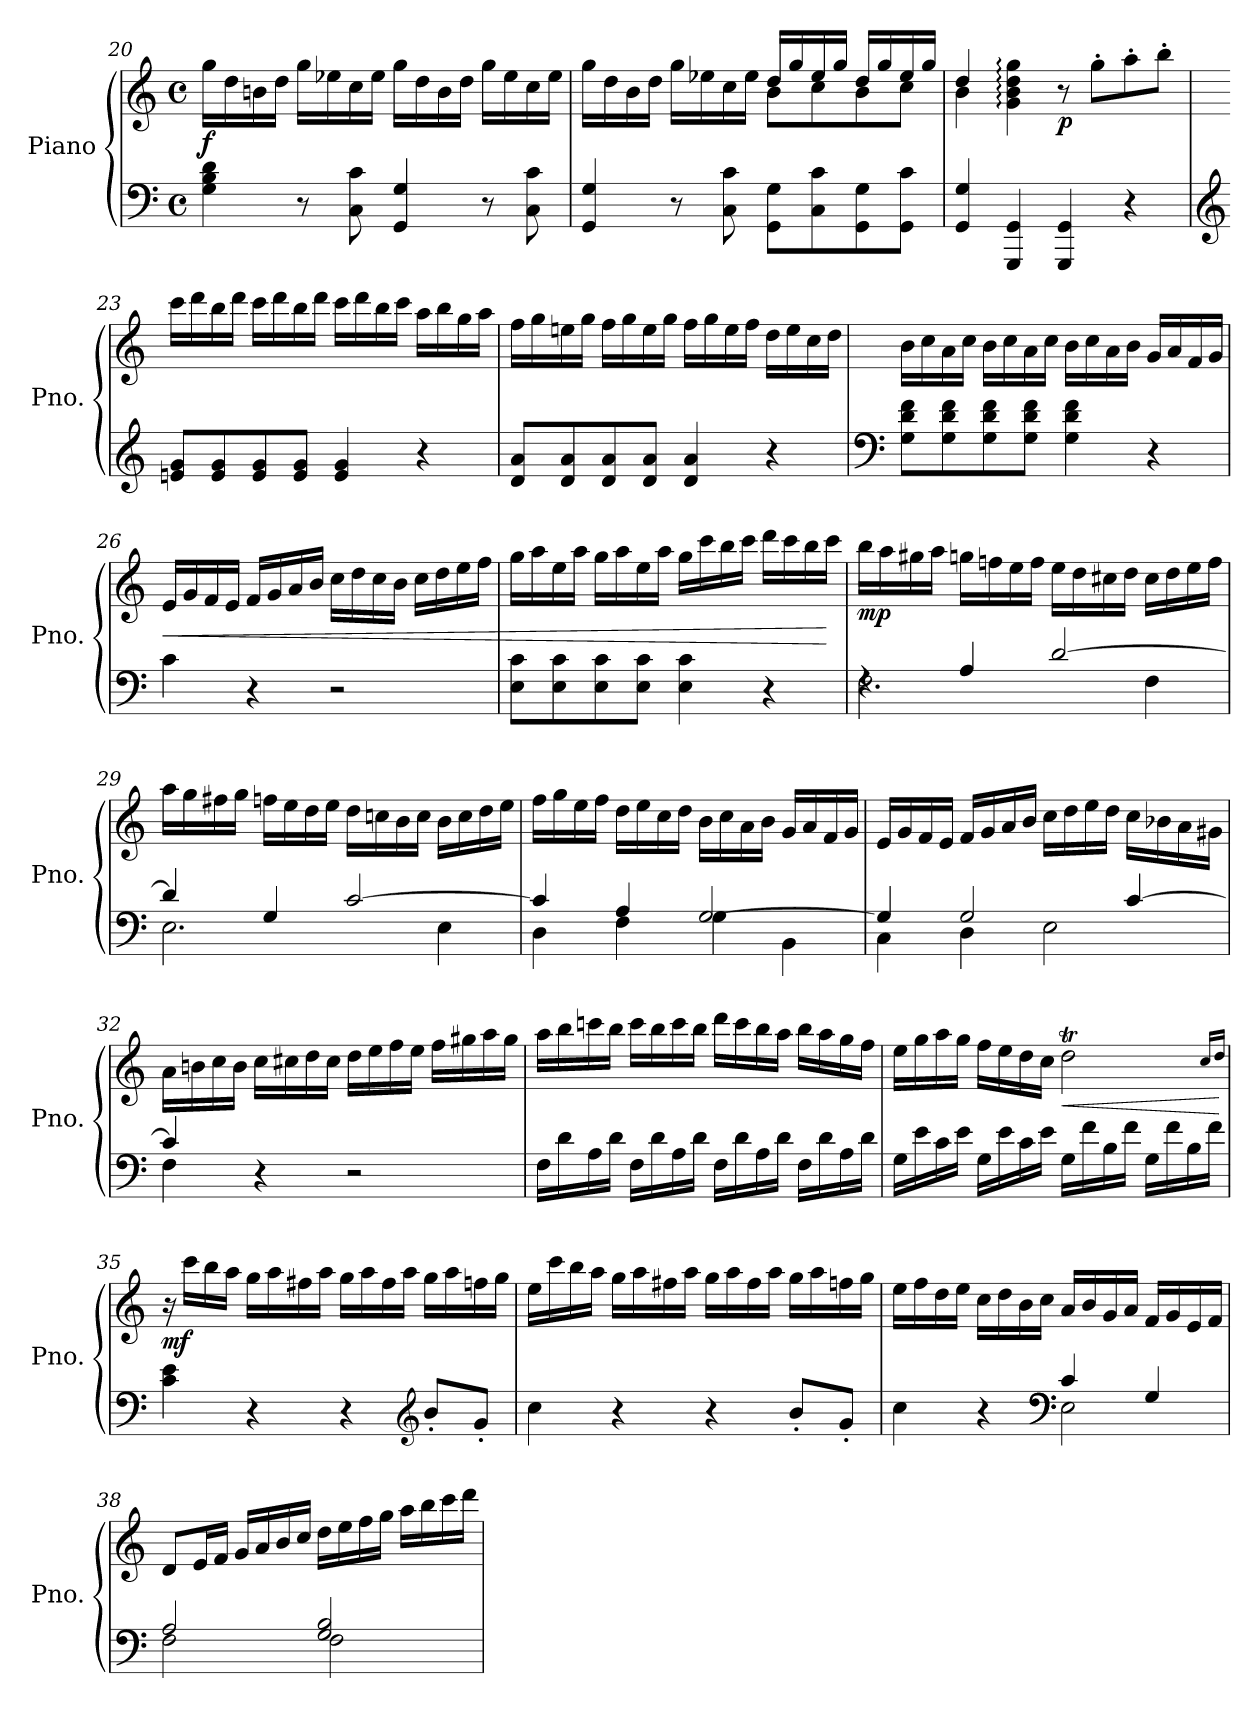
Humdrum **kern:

**kern	**kern	**dynam
*part1	*part1	*part1
*staff2	*staff1	*staff1/2
*I"Piano	*	*
*I'Pno.	*	*
*clefF4	*clefG2	*
*k[]	*k[]	*
*M4/4	*M4/4	*
*met(c)	*met(c)	*
=20	=20	=20
!	!	!LO:DY:b
4G\ 4B\ 4d\	16gg\LL	f
.	16dd\	.
.	16bn\	.
.	16dd\JJ	.
8r	16gg\LL	.
.	16ee-X\	.
8C\ 8c\	16cc\	.
.	16ee-\JJ	.
4GG/ 4G/	16gg\LL	.
.	16dd\	.
.	16b\	.
.	16dd\JJ	.
8r	16gg\LL	.
.	16ee-\	.
8C\ 8c\	16cc\	.
.	16ee-\JJ	.
!!LO:LB:g=z
=21	=21	=21
*	*^	*
4GG/ 4G/	16gg\LL	2ryy	.
.	16dd\	.	.
.	16b\	.	.
.	16dd\JJ	.	.
8r	16gg\LL	.	.
.	16ee-X\	.	.
8C\ 8c\	16cc\	.	.
.	16ee-\JJ	.	.
8GG\ 8G\L	8b\L	16dd/LL	.
.	.	16gg/	.
8C\ 8c\	8cc\	16ee-/	.
.	.	16gg/JJ	.
8GG\ 8G\	8b\	16dd/LL	.
.	.	16gg/	.
8GG\ 8c\J	8cc\J	16ee-/	.
.	.	16gg/JJ	.
=22	=22	=22	=22
4GG/ 4G/	4b\	4dd/	.
4GGG/ 4GG/	4g\: 4b\: 4dd\: 4gg\:	2.ryy	.
!	!	!	!LO:DY:b
4GGG/ 4GG/	8r	.	p
*	*MM115	*	*
.	8gg'\L	.	.
4r	8aa'\	.	.
.	8bb'\J	.	.
*	*v	*v	*
=23	=23	=23
*clefG2	*	*
*	*MM120	*
8en/ 8g/L	16ccc\LL	.
.	16ddd\	.
8e/ 8g/	16bb\	.
.	16ddd\JJ	.
8e/ 8g/	16ccc\LL	.
.	16ddd\	.
8e/ 8g/J	16bb\	.
.	16ddd\JJ	.
4e/ 4g/	16ccc\LL	.
.	16ddd\	.
.	16bb\	.
.	16ccc\JJ	.
4r	16aa\LL	.
.	16bb\	.
.	16gg\	.
.	16aa\JJ	.
!!LO:LB:g=z
=24	=24	=24
8d/ 8a/L	16ff\LL	.
.	16gg\	.
8d/ 8a/	16een\	.
.	16gg\JJ	.
8d/ 8a/	16ff\LL	.
.	16gg\	.
8d/ 8a/J	16ee\	.
.	16gg\JJ	.
4d/ 4a/	16ff\LL	.
.	16gg\	.
.	16ee\	.
.	16ff\JJ	.
4r	16dd\LL	.
.	16ee\	.
.	16cc\	.
.	16dd\JJ	.
=25	=25	=25
*clefF4	*	*
8G\ 8d\ 8f\L	16b\LL	.
.	16cc\	.
8G\ 8d\ 8f\	16a\	.
.	16cc\JJ	.
8G\ 8d\ 8f\	16b\LL	.
.	16cc\	.
8G\ 8d\ 8f\J	16a\	.
.	16cc\JJ	.
4G\ 4d\ 4f\	16b\LL	.
.	16cc\	.
.	16a\	.
.	16b\JJ	.
4r	16g/LL	.
.	16a/	.
.	16f/	.
.	16g/JJ	.
=26	=26	=26
!	!	!LO:HP:b
4c\	16e/LL	<
.	16g/	.
.	16f/	.
.	16e/JJ	.
4r	16f/LL	.
.	16g/	.
.	16a/	.
.	16b/JJ	.
2r	16cc\LL	.
.	16dd\	.
.	16cc\	.
.	16b\JJ	.
.	16cc\LL	.
.	16dd\	.
.	16ee\	.
.	16ff\JJ	.
!!LO:LB:g=z
=27	=27	=27
8E\ 8c\L	16gg\LL	.
.	16aa\	.
8E\ 8c\	16ee\	.
.	16aa\JJ	.
8E\ 8c\	16gg\LL	.
.	16aa\	.
8E\ 8c\J	16ee\	.
.	16aa\JJ	.
4E\ 4c\	16gg\LL	.
.	16ccc\	.
.	16bb\	.
.	16ccc\JJ	.
4r	16ddd\LL	.
.	16ccc\	.
.	16bb\	.
.	16ccc\JJ	[
=28	=28	=28
*^	*	*
!	!	!	!LO:DY:b
4rF	2.F\	16bb\LL	mp
.	.	16aa\	.
.	.	16gg#X\	.
.	.	16aa\JJ	.
4A/	.	16ggn\LL	.
.	.	16ffn\	.
.	.	16ee\	.
.	.	16ff\JJ	.
[2d/	.	16ee\LL	.
.	.	16dd\	.
.	.	16cc#X\	.
.	.	16dd\JJ	.
.	4F\	16cc#\LL	.
.	.	16dd\	.
.	.	16ee\	.
.	.	16ff\JJ	.
!!LO:LB:g=z
=29	=29	=29	=29
4d/]	2.E\	16aa\LL	.
.	.	16gg\	.
.	.	16ff#X\	.
.	.	16gg\JJ	.
4G/	.	16ffn\LL	.
.	.	16ee\	.
.	.	16dd\	.
.	.	16ee\JJ	.
[2c/	.	16dd\LL	.
.	.	16ccn\	.
.	.	16b\	.
.	.	16cc\JJ	.
.	4E\	16b\LL	.
.	.	16cc\	.
.	.	16dd\	.
.	.	16ee\JJ	.
=30	=30	=30	=30
4c/]	4D\	16ff\LL	.
.	.	16gg\	.
.	.	16ee\	.
.	.	16ff\JJ	.
4A/	4F\	16dd\LL	.
.	.	16ee\	.
.	.	16cc\	.
.	.	16dd\JJ	.
[2G/	4G\	16b\LL	.
.	.	16cc\	.
.	.	16a\	.
.	.	16b\JJ	.
.	4BB\	16g/LL	.
.	.	16a/	.
.	.	16f/	.
.	.	16g/JJ	.
!!LO:PB:g=z
=31	=31	=31	=31
4G/]	4C\	16e/LL	.
.	.	16g/	.
.	.	16f/	.
.	.	16e/JJ	.
2G/	4D\	16f/LL	.
.	.	16g/	.
.	.	16a/	.
.	.	16b/JJ	.
.	2E\	16cc\LL	.
.	.	16dd\	.
.	.	16ee\	.
.	.	16dd\JJ	.
[4c/	.	16cc\LL	.
.	.	16b-X\	.
.	.	16a\	.
.	.	16g#X\JJ	.
=32	=32	=32	=32
4c/]	4F\	16a\LL	.
.	.	16bn\	.
.	.	16cc\	.
.	.	16b\JJ	.
4r	2.ryy	16cc\LL	.
.	.	16cc#X\	.
.	.	16dd\	.
.	.	16cc#\JJ	.
2r	.	16dd\LL	.
.	.	16ee\	.
.	.	16ff\	.
.	.	16ee\JJ	.
.	.	16ff\LL	.
.	.	16gg#X\	.
.	.	16aa\	.
.	.	16gg#\JJ	.
*v	*v	*	*
!!LO:LB:g=z
=33	=33	=33
16F\LL	16aa\LL	.
16d\	16bb\	.
16A\	16cccn\	.
16d\JJ	16bb\JJ	.
16F\LL	16ccc\LL	.
16d\	16bb\	.
16A\	16ccc\	.
16d\JJ	16bb\JJ	.
16F\LL	16ddd\LL	.
16d\	16ccc\	.
16A\	16bb\	.
16d\JJ	16aa\JJ	.
16F\LL	16bb\LL	.
16d\	16aa\	.
16A\	16gg\	.
16d\JJ	16ff\JJ	.
=34	=34	=34
16G\LL	16ee\LL	.
16e\	16gg\	.
16c\	16aa\	.
16e\JJ	16gg\JJ	.
16G\LL	16ff\LL	.
16e\	16ee\	.
16c\	16dd\	.
16e\JJ	16cc\JJ	.
!	!	!LO:HP:b
16G\LL	2ddT\	<
16f\	.	.
16B\	.	.
16f\JJ	.	.
16G\LL	.	.
16f\	.	.
16B\	.	.
16f\JJ	.	.
.	16qcc/LL	.
.	16qdd/JJ	.
.	.	[
!!LO:LB:g=z
=35	=35	=35
!	!	!LO:DY:b
4c\ 4e\	16r	mf
.	16ccc\LL	.
.	16bb\	.
.	16aa\JJ	.
4r	16gg\LL	.
.	16aa\	.
.	16ff#X\	.
.	16aa\JJ	.
4r	16gg\LL	.
.	16aa\	.
.	16ff#\	.
.	16aa\JJ	.
*clefG2	*	*
8b'/L	16gg\LL	.
.	16aa\	.
8g'/J	16ffn\	.
.	16gg\JJ	.
=36	=36	=36
4cc\	16ee\LL	.
.	16ccc\	.
.	16bb\	.
.	16aa\JJ	.
4r	16gg\LL	.
.	16aa\	.
.	16ff#X\	.
.	16aa\JJ	.
4r	16gg\LL	.
.	16aa\	.
.	16ff#\	.
.	16aa\JJ	.
8b'/L	16gg\LL	.
.	16aa\	.
8g'/J	16ffn\	.
.	16gg\JJ	.
!!LO:LB:g=z
=37	=37	=37
*^	*	*
4cc\	2ryy	16ee\LL	.
.	.	16ff\	.
.	.	16dd\	.
.	.	16ee\JJ	.
4r	.	16cc\LL	.
.	.	16dd\	.
.	.	16b\	.
.	.	16cc\JJ	.
*clefF4	*	*	*
2E\	4c/	16a/LL	.
.	.	16b/	.
.	.	16g/	.
.	.	16a/JJ	.
.	4G/	16f/LL	.
.	.	16g/	.
.	.	16e/	.
.	.	16f/JJ	.
=38	=38	=38	=38
2A/	2F\	8d/L	.
.	.	16e/L	.
.	.	16f/JJ	.
.	.	16g/LL	.
.	.	16a/	.
.	.	16b/	.
.	.	16cc/JJ	.
2G/ 2B/	2F\	16dd\LL	.
.	.	16ee\	.
.	.	16ff\	.
.	.	16gg\JJ	.
.	.	16aa\LL	.
.	.	16bb\	.
.	.	16ccc\	.
.	.	16ddd\JJ	.
*v	*v	*	*
=	=	=
*-	*-	*-
